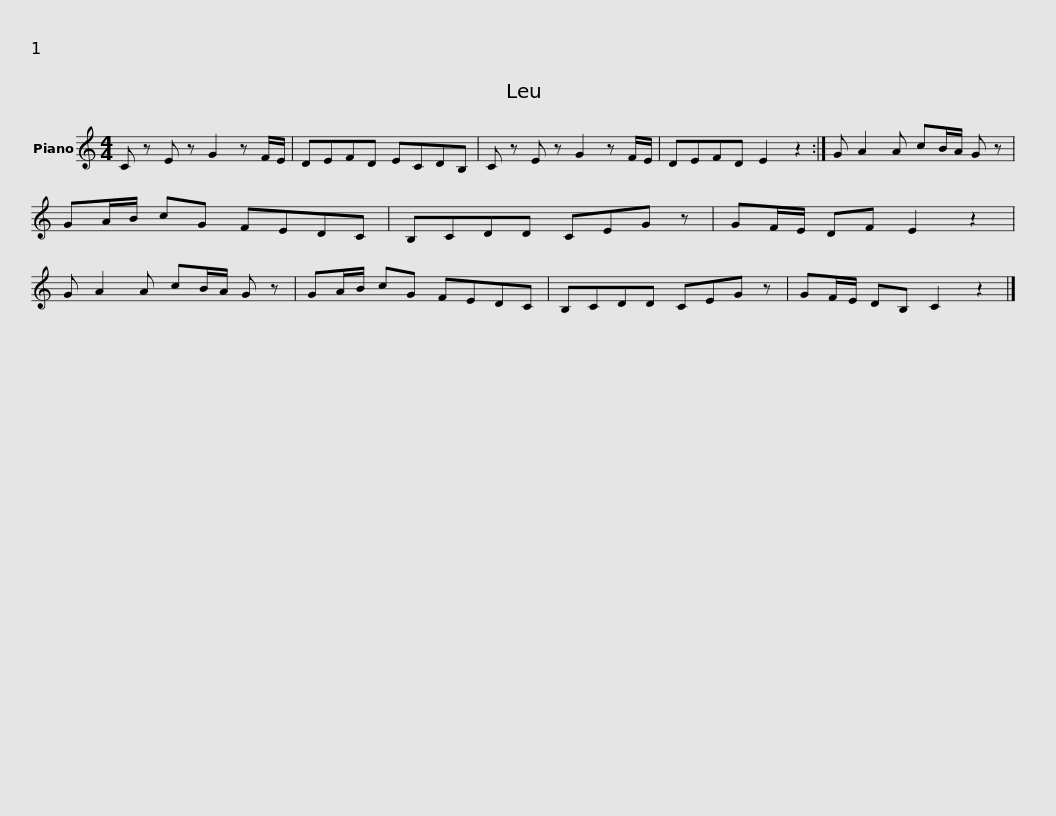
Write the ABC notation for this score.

X:1
L:1/8
M:4/4
I:linebreak $
K:C
V:1 treble
V:1
 C z E z G2 z F/E/ | DEFD ECDB, | C z E z G2 z F/E/ | DEFD E2 z2 :|$ G A2 A cB/A/ G z | %5
 GA/B/ cG FEDC | B,CDD CEG z | GF/E/ DF E2 z2 |$ G A2 A cB/A/ G z | GA/B/ cG FEDC | %10
 B,CDD CEG z | GF/E/ DB, C2 z2 |] %12
